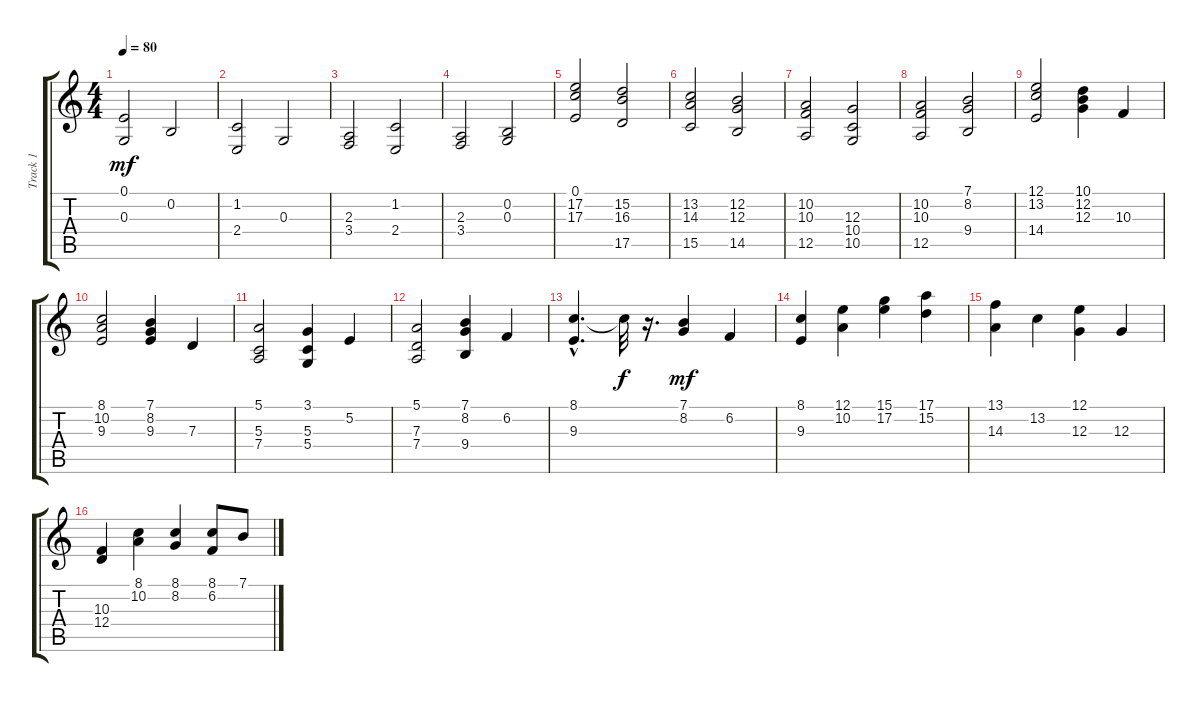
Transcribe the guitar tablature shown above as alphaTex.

\track ("Track 1" "Track 1") {instrument acousticgrandpiano}
\staff {score tabs}
\tuning (E4 B3 G3 D3 A2 E2) {hide}
\ts (4 4)
\tempo 80
\clef g2
\ks c
(0.1 0.3).2{dy mf instrument acousticgrandpiano} 0.2.2 |
(1.2 2.4).2 0.3.2 |
(2.3 3.4).2 (1.2 2.4).2 |
(2.3 3.4).2 (0.2 0.3).2 |
(0.1 17.2 17.3).2 (15.2 16.3 17.5).2 |
(13.2 14.3 15.5).2 (12.2 12.3 14.5).2 |
(10.2 10.3 12.5).2 (12.3 10.4 10.5).2 |
(10.2 10.3 12.5).2 (7.1 8.2 9.4).2 |
(12.1 13.2 14.4).2 (10.1 12.2 12.3).4 10.3.4 |
(8.1 10.2 9.3).2 (7.1 8.2 9.3).4 7.3.4 |
(5.1 5.3 7.4).2 (3.1 5.3 5.4).4 5.2.4 |
(5.1 7.3 7.4).2 (7.1 8.2 9.4).4 6.2.4 |
(8.1{hac} 9.3).4{d} 8.1{t}.32{dy f} r.16{d} (7.1 8.2).4{dy mf} 6.2.4 |
(8.1 9.3).4 (12.1 10.2).4 (15.1 17.2).4 (17.1 15.2).4 |
(13.1 14.3).4 13.2.4 (12.1 12.3).4 12.3.4 |
(10.3 12.4).4 (8.1 10.2).4 (8.1 8.2).4 (8.1 6.2).8 7.1.8
